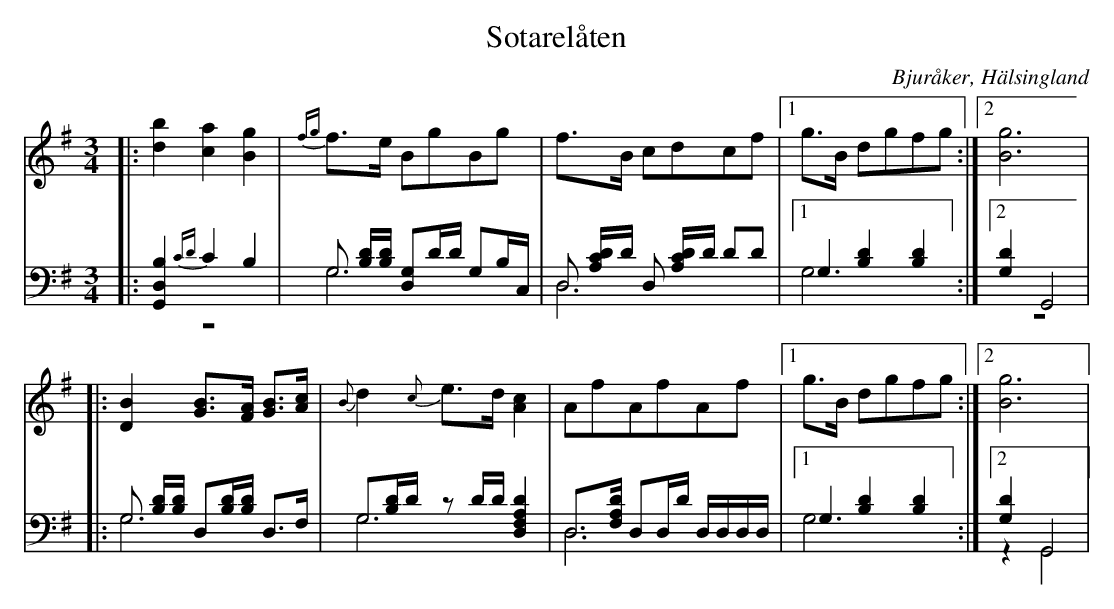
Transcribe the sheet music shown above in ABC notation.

X:1
T: Sotarelåten
O: Bjuråker, Hälsingland
M: 3/4
L: 1/8
K: G
V:1
V:2
V:3 merge
V:1
|:[d2b2] [c2a2] [B2g2]|{fg}f>e BgBg|f>B cdcf |1g>B dgfg :|2 [B6g6]|
|:[D2B2] [GB]>[FA] [GB]>[Ac]|{B}d2 {c}e>d [A2c2]|AfAfAf |1g>B dgfg :|2 [B6g6]|
V:2 clef=bass
|:[G,,2 D,2B,2] {CD}C2 B,2|G, [B,/ D/][B,/ D/] [G,D,]D/D/ G,B,/C,/|D, [A,/ C/ D/]D/ D, [A,/ C/ D/]D/ DD|1G,2 [B,2 D2] [B,2 D2]:|2 [G,2D2] G,,4|
|:G, [B,/ D/][B,/ D/] D,[B,/ D/][B,/ D/] D,>F,|G,[B,/ D/]D/ zD/D/ [D,2 F,2A,2D2]|D,>[F, A, D] D,D,/D/ D,/D,/D,/D,/|1 G,2 [B,2 D2] [B,2 D2] :|2 [G,2D2] G,,4|
V:3 clef=bass
|:z6|G,6|D,6|1G,6:|2 z6|
|:G,6|G,6|D,6|1 G,6 :|2 z2 G,,4|
